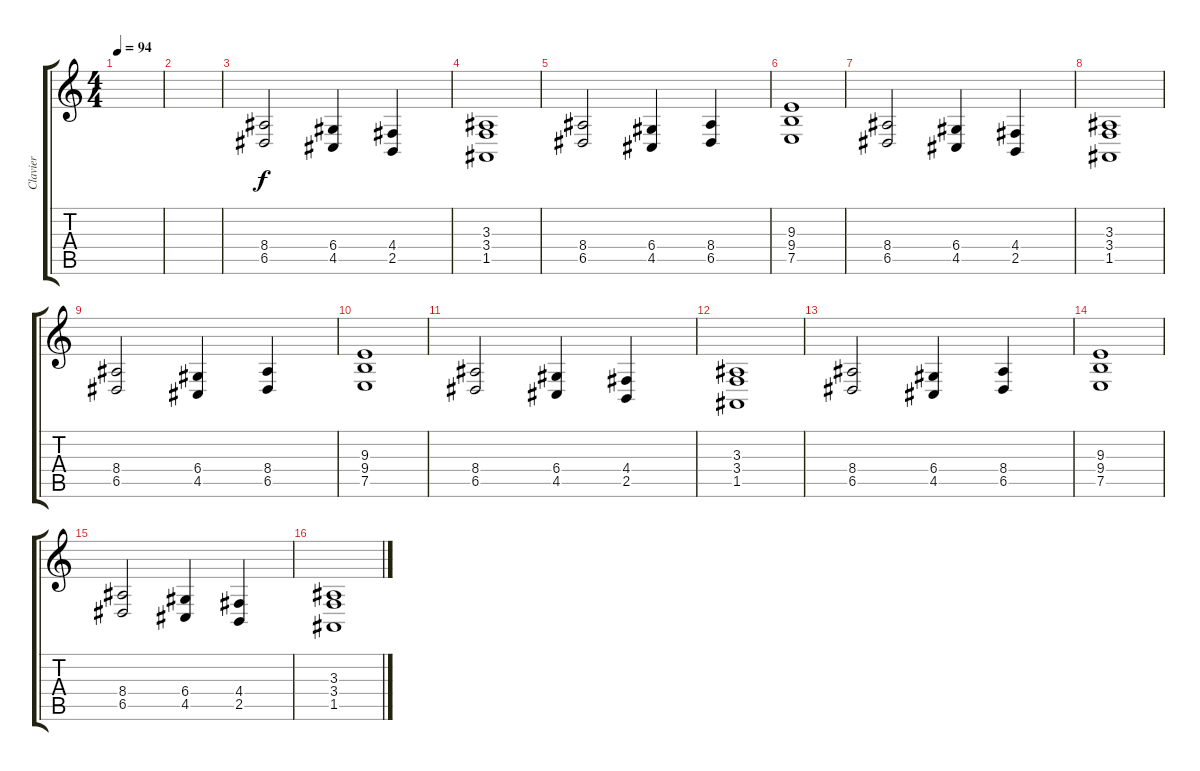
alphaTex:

\track ("Clavier" "Clavier") {instrument acousticgrandpiano}
\staff {score tabs}
\tuning (E4 B3 G3 D3 A2 E2) {hide}
\ts (4 4)
\tempo 94
\clef g2
\ks c
|
|
(8.4 6.5).2{instrument churchorgan} (6.4 4.5).4 (4.4 2.5).4 |
(3.3 3.4 1.5).1 |
(8.4 6.5).2 (6.4 4.5).4 (8.4 6.5).4 |
(9.3 9.4 7.5).1 |
(8.4 6.5).2{instrument churchorgan} (6.4 4.5).4 (4.4 2.5).4 |
(3.3 3.4 1.5).1 |
(8.4 6.5).2 (6.4 4.5).4 (8.4 6.5).4 |
(9.3 9.4 7.5).1 |
(8.4 6.5).2{instrument churchorgan} (6.4 4.5).4 (4.4 2.5).4 |
(3.3 3.4 1.5).1 |
(8.4 6.5).2 (6.4 4.5).4 (8.4 6.5).4 |
(9.3 9.4 7.5).1 |
(8.4 6.5).2{instrument churchorgan} (6.4 4.5).4 (4.4 2.5).4 |
(3.3 3.4 1.5).1
